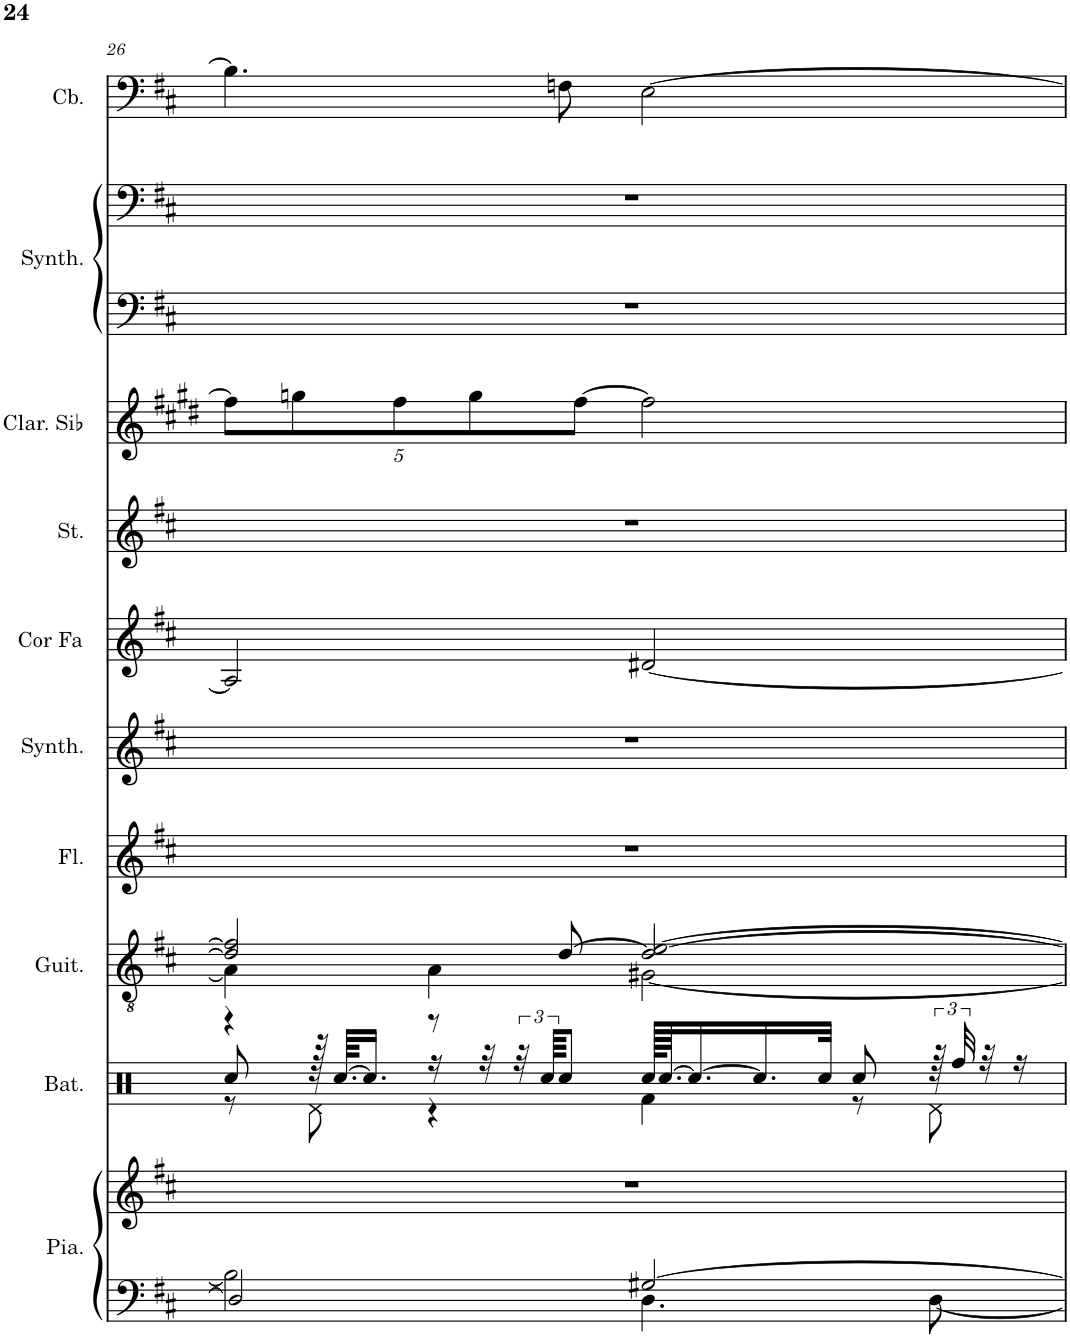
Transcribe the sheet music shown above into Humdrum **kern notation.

**kern	**kern	**kern	**kern	**kern	**kern	**kern	**kern	**kern	**kern	**kern	**kern
*part10	*part10	*part9	*part8	*part7	*part6	*part5	*part4	*part3	*part2	*part2	*part1
*staff12	*staff11	*staff10	*staff9	*staff8	*staff7	*staff6	*staff5	*staff4	*staff3	*staff2	*staff1
*I"Piano	*	*I"Batterie	*I"Guitare acoustique	*I"Flûte	*I"Synthétiseur Pad	*I"Cor en Fa	*I"Cordes	*I"Clarinette en Sib	*I"Synthétiseur d'instruments à cordes	*	*I"Contrebasse
*I'Pia.	*	*I'Bat.	*I'Guit.	*I'Fl.	*I'Synth.	*I'Cor Fa	*	*I'Clar. Sib	*I'Synth.	*	*I'Cb.
!!LO:PB:g=z
*clefG2	*clefG2	*clefX	*clefGv2	*clefG2	*clefG2	*clefG2	*clefG2	*clefG2	*clefF4	*clefF4	*clefF4
*	*	*	*	*	*	*Trd4c7	*	*Trd1c2	*	*	*Trd7c12
*k[f#c#]	*k[f#c#]	*k[]	*k[f#c#]	*k[f#c#]	*k[f#c#]	*k[f#c#]	*k[f#c#]	*k[f#c#g#d#]	*k[f#c#]	*k[f#c#]	*k[f#c#]
*M4/4	*M4/4	*M4/4	*M4/4	*M4/4	*M4/4	*M4/4	*M4/4	*M4/4	*M4/4	*M4/4	*M4/4
=26	=26	=26	=26	=26	=26	=26	=26	=26	=26	=26	=26
*^	*	*^	*^	*	*	*	*	*	*	*	*
*	*	*	*	*	*	*^	*	*	*	*	*	*	*	*
*	*	*	*	*	*	*	*	*	*	*	*	*Xbrackettup	*	*	*
2D/]	2B\]	1r	8Rcc/	8r	2d/] 2f/]	4A\]	4r	1r	1r	2A/]	1r	10ff#\L]	1r	1r	4.B\]
.	.	.	.	.	.	.	.	.	.	.	.	10ggn\	.	.	.
.	.	.	128r	8Rd\	.	.	.	.	.	.	.	.	.	.	.
.	.	.	[64.Rcc/KKLL	.	.	.	.	.	.	.	.	.	.	.	.
.	.	.	16.Rcc/JJ]	.	.	.	.	.	.	.	.	.	.	.	.
.	.	.	.	.	.	.	.	.	.	.	.	10ff#\	.	.	.
.	.	.	16r	4r	.	4A\	8r	.	.	.	.	.	.	.	.
.	.	.	.	.	.	.	.	.	.	.	.	10gg\	.	.	.
.	.	.	32r	.	.	.	.	.	.	.	.	.	.	.	.
.	.	.	48r	.	.	.	.	.	.	.	.	.	.	.	.
.	.	.	96Rcc/KKKL	.	.	.	.	.	.	.	.	.	.	.	.
.	.	.	8Rcc/J	.	.	.	[8d/	.	.	.	.	.	.	.	8Fn\
.	.	.	.	.	.	.	.	.	.	.	.	[10ff#\J	.	.	.
[2G#X/	4.D\	.	128Rcc/KLLLL	4Rf\	[2e/	[2G#X\	2d/_	.	.	[2d#X/	.	2ff#\]	.	.	[2E\
.	.	.	[64.Rcc/JJ	.	.	.	.	.	.	.	.	.	.	.	.
.	.	.	16.Rcc/_	.	.	.	.	.	.	.	.	.	.	.	.
.	.	.	16.Rcc/]	.	.	.	.	.	.	.	.	.	.	.	.
.	.	.	32Rcc/JJk	.	.	.	.	.	.	.	.	.	.	.	.
.	.	.	8Rcc/	8r	.	.	.	.	.	.	.	.	.	.	.
.	[8D\	.	96r	8Rd\	.	.	.	.	.	.	.	.	.	.	.
.	.	.	48Rff/	.	.	.	.	.	.	.	.	.	.	.	.
.	.	.	32r	.	.	.	.	.	.	.	.	.	.	.	.
.	.	.	16r	.	.	.	.	.	.	.	.	.	.	.	.
*	*	*	*v	*v	*	*	*	*	*	*	*	*	*	*	*
*v	*v	*	*	*v	*v	*v	*	*	*	*	*	*	*	*
=	=	=	=	=	=	=	=	=	=	=	=
*-	*-	*-	*-	*-	*-	*-	*-	*-	*-	*-	*-
